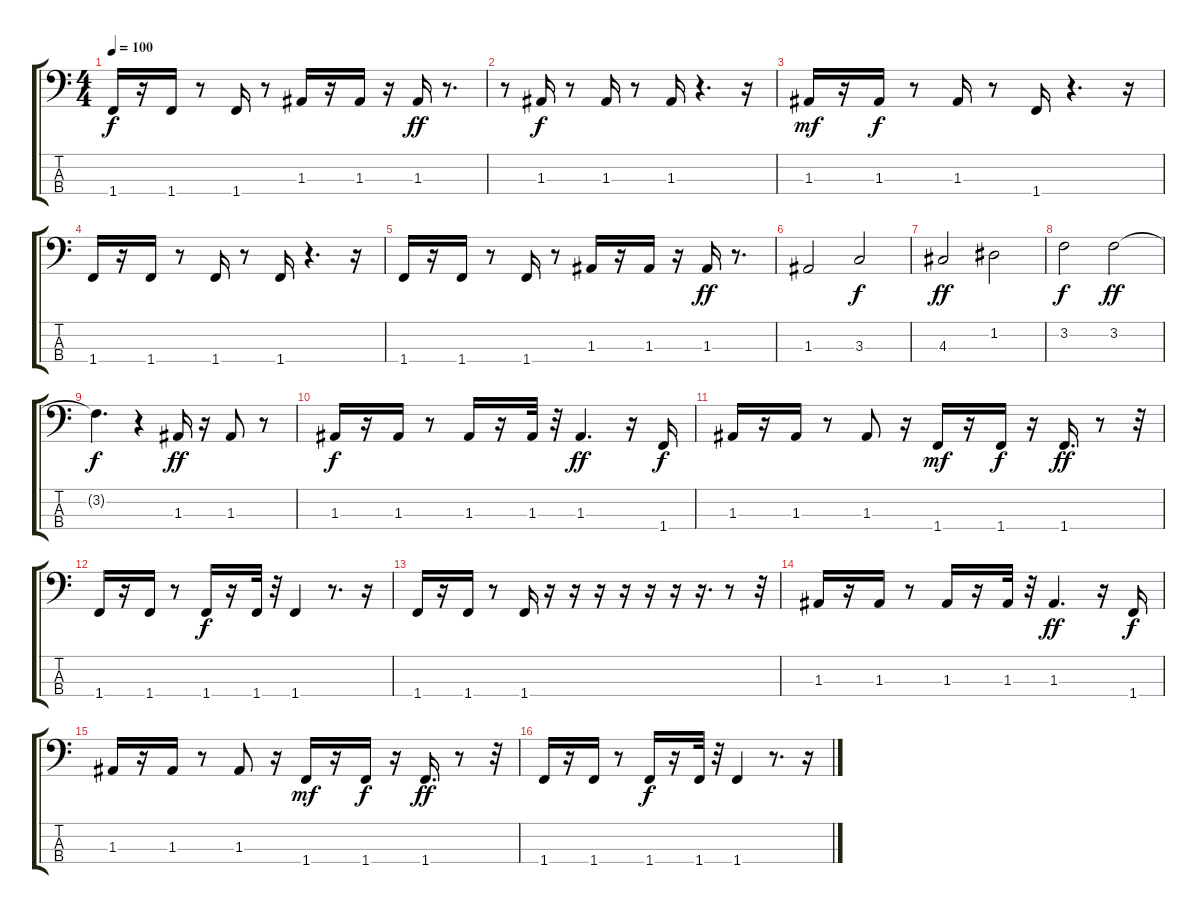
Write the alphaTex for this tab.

\track "" {instrument fretlessbass}
\staff {score tabs}
\tuning (G2 D2 A1 E1) {hide}
\ts (4 4)
\tempo 100
\clef f4
\ks c
1.4.16{dy f} r.16 1.4.16 r.8 1.4.16 r.8 1.3.16 r.16 1.3.16 r.16 1.3.16{dy ff} r.8{d} |
r.8 1.3.16{dy f} r.8 1.3.16 r.8 1.3.16 r.4{d} r.16 |
1.3.16{dy mf} r.16 1.3.16{dy f} r.8 1.3.16 r.8 1.4.16 r.4{d} r.16 |
1.4.16 r.16 1.4.16 r.8 1.4.16 r.8 1.4.16 r.4{d} r.16 |
1.4.16 r.16 1.4.16 r.8 1.4.16 r.8 1.3.16 r.16 1.3.16 r.16 1.3.16{dy ff} r.8{d} |
1.3.2 3.3.2{dy f} |
4.3.2{dy ff} 1.2.2 |
3.2.2{dy f} 3.2.2{dy ff} |
3.2{t}.4{d dy f} r.4 1.3.16{dy ff} r.16 1.3.8 r.8 |
1.3.16{dy f} r.16 1.3.16 r.8 1.3.16 r.16 1.3.32 r.32 1.3.4{d dy ff} r.16 1.4.16{dy f} |
1.3.16 r.16 1.3.16 r.8 1.3.8 r.16 1.4.16{dy mf} r.16 1.4.16{dy f} r.16 1.4.16{d dy ff} r.8 r.32 |
1.4.16 r.16 1.4.16 r.8 1.4.16{dy f} r.16 1.4.32 r.32 1.4.4 r.8{d} r.16 |
1.4.16 r.16 1.4.16 r.8 1.4.16 r.16 r.16 r.16 r.16 r.16 r.16 r.16{d} r.8 r.32 |
1.3.16 r.16 1.3.16 r.8 1.3.16 r.16 1.3.32 r.32 1.3.4{d dy ff} r.16 1.4.16{dy f} |
1.3.16 r.16 1.3.16 r.8 1.3.8 r.16 1.4.16{dy mf} r.16 1.4.16{dy f} r.16 1.4.16{d dy ff} r.8 r.32 |
1.4.16 r.16 1.4.16 r.8 1.4.16{dy f} r.16 1.4.32 r.32 1.4.4 r.8{d} r.16
